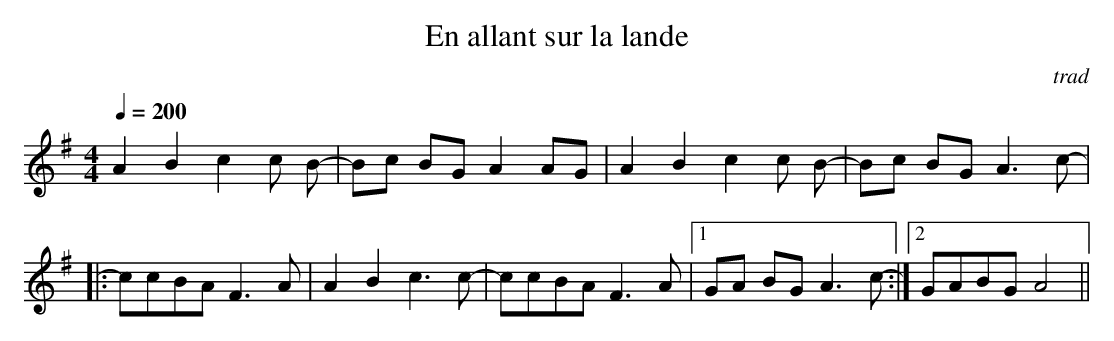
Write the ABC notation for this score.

X:1
T:En allant sur la lande
C:trad
M:4/4
L:1/8
Q:1/4=200
K:Ador
A2B2 c2c B-|Bc BG A2AG |A2B2 c2c B-|Bc BG A3 c-|\
|:-ccBA F3A| A2 B2 c3c-|ccBA F3A|1 GA BG A3 c- :|2 GABG A4 ||
